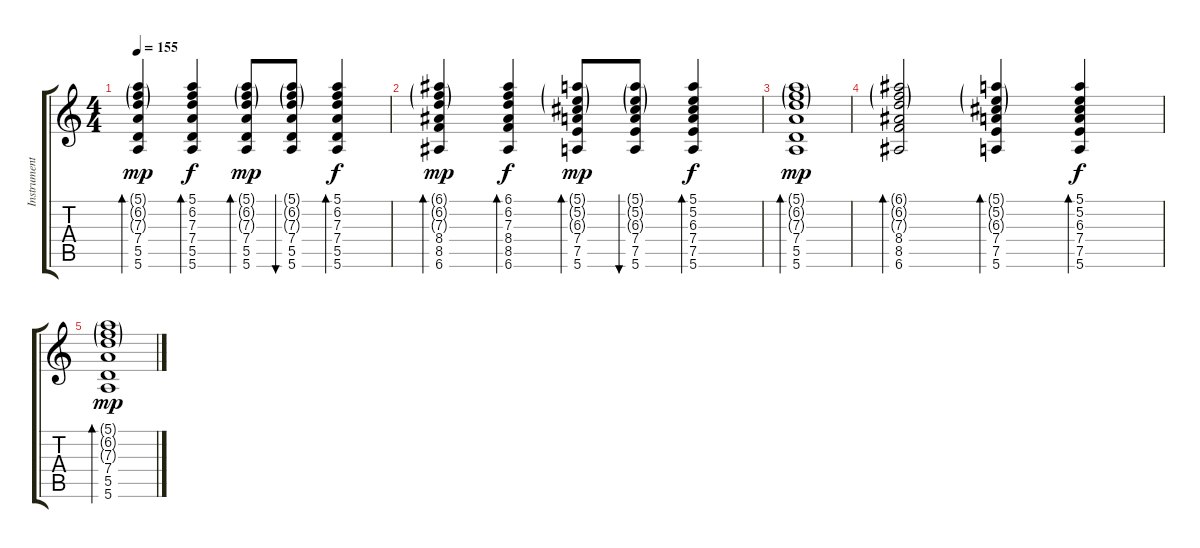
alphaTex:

\track ("Instrumental" "Instrument") {instrument acousticguitarnylon}
\staff {score tabs}
\tuning (E4 B3 G3 D3 A2 E2) {hide}
\ts (4 4)
\tempo 155
\clef g2
\ks c
(5.1{g} 6.2{g} 7.3{g} 7.4 5.5 5.6).4{bd 120 dy mp} (5.1 6.2 7.3 7.4 5.5 5.6).4{bd 30 dy f} (5.1{g} 6.2{g} 7.3{g} 7.4 5.5 5.6).8{bd 120 dy mp} (5.1{g} 6.2{g} 7.3{g} 7.4 5.5 5.6).8{bu 120} (5.1 6.2 7.3 7.4 5.5 5.6).4{bd 30 dy f} |
(6.1{g} 6.2{g} 7.3{g} 8.4 8.5 6.6).4{bd 120 dy mp} (6.1 6.2 7.3 8.4 8.5 6.6).4{bd 30 dy f} (5.1{g} 5.2{g} 6.3{g} 7.4 7.5 5.6).8{bd 120 dy mp} (5.1{g} 5.2{g} 6.3{g} 7.4 7.5 5.6).8{bu 120} (5.1 5.2 6.3 7.4 7.5 5.6).4{bd 30 dy f} |
(5.1{g} 6.2{g} 7.3{g} 7.4 5.5 5.6).1{bd 120 dy mp} |
(6.1{g} 6.2{g} 7.3{g} 8.4 8.5 6.6).2{bd 120} (5.1{g} 5.2{g} 6.3{g} 7.4 7.5 5.6).4{bd 120} (5.1 5.2 6.3 7.4 7.5 5.6).4{bd 30 dy f} |
(5.1{g} 6.2{g} 7.3{g} 7.4 5.5 5.6).1{bd 120 dy mp}
